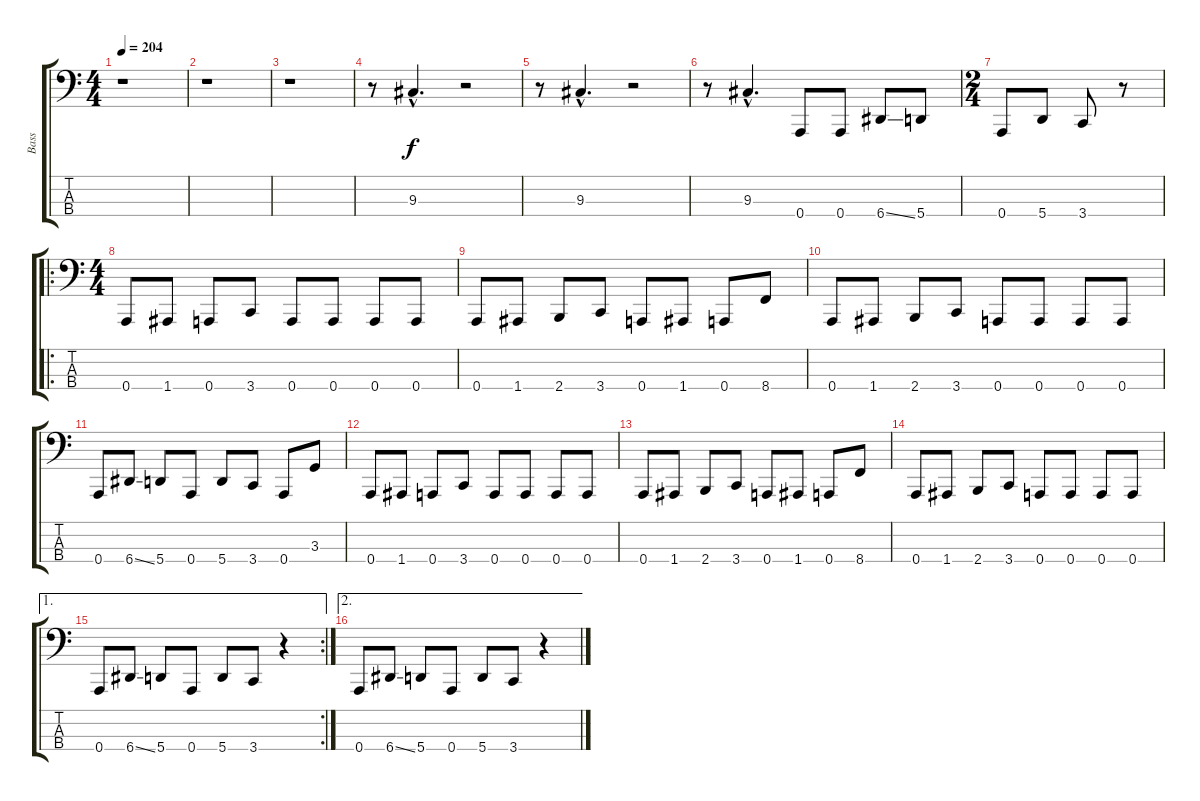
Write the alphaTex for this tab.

\track ("Bass" "Bass") {instrument electricbasspick}
\staff {score tabs}
\tuning (D2 A1 E1 A0) {hide}
\ts (4 4)
\tempo 204
\clef f4
\ks c
r.1{dy f} |
r.1 |
r.1 |
r.8 9.3{hac}.4{d} r.2 |
r.8 9.3{hac}.4{d} r.2 |
r.8 9.3{hac}.4{d} 0.4.8 0.4.8 6.4{ss}.8 5.4.8 |
\ts (2 4)
0.4.8 5.4.8 3.4.8 r.8 |
\ro
\ts (4 4)
0.4.8 1.4.8 0.4.8 3.4.8 0.4.8 0.4.8 0.4.8 0.4.8 |
0.4.8 1.4.8 2.4.8 3.4.8 0.4.8 1.4.8 0.4.8 8.4.8 |
0.4.8 1.4.8 2.4.8 3.4.8 0.4.8 0.4.8 0.4.8 0.4.8 |
0.4.8 6.4{ss}.8 5.4.8 0.4.8 5.4.8 3.4.8 0.4.8 3.3.8 |
0.4.8 1.4.8 0.4.8 3.4.8 0.4.8 0.4.8 0.4.8 0.4.8 |
0.4.8 1.4.8 2.4.8 3.4.8 0.4.8 1.4.8 0.4.8 8.4.8 |
0.4.8 1.4.8 2.4.8 3.4.8 0.4.8 0.4.8 0.4.8 0.4.8 |
\ae 1
\rc 2
0.4.8 6.4{ss}.8 5.4.8 0.4.8 5.4.8 3.4.8 r.4 |
\ae 2
0.4.8 6.4{ss}.8 5.4.8 0.4.8 5.4.8 3.4.8 r.4
